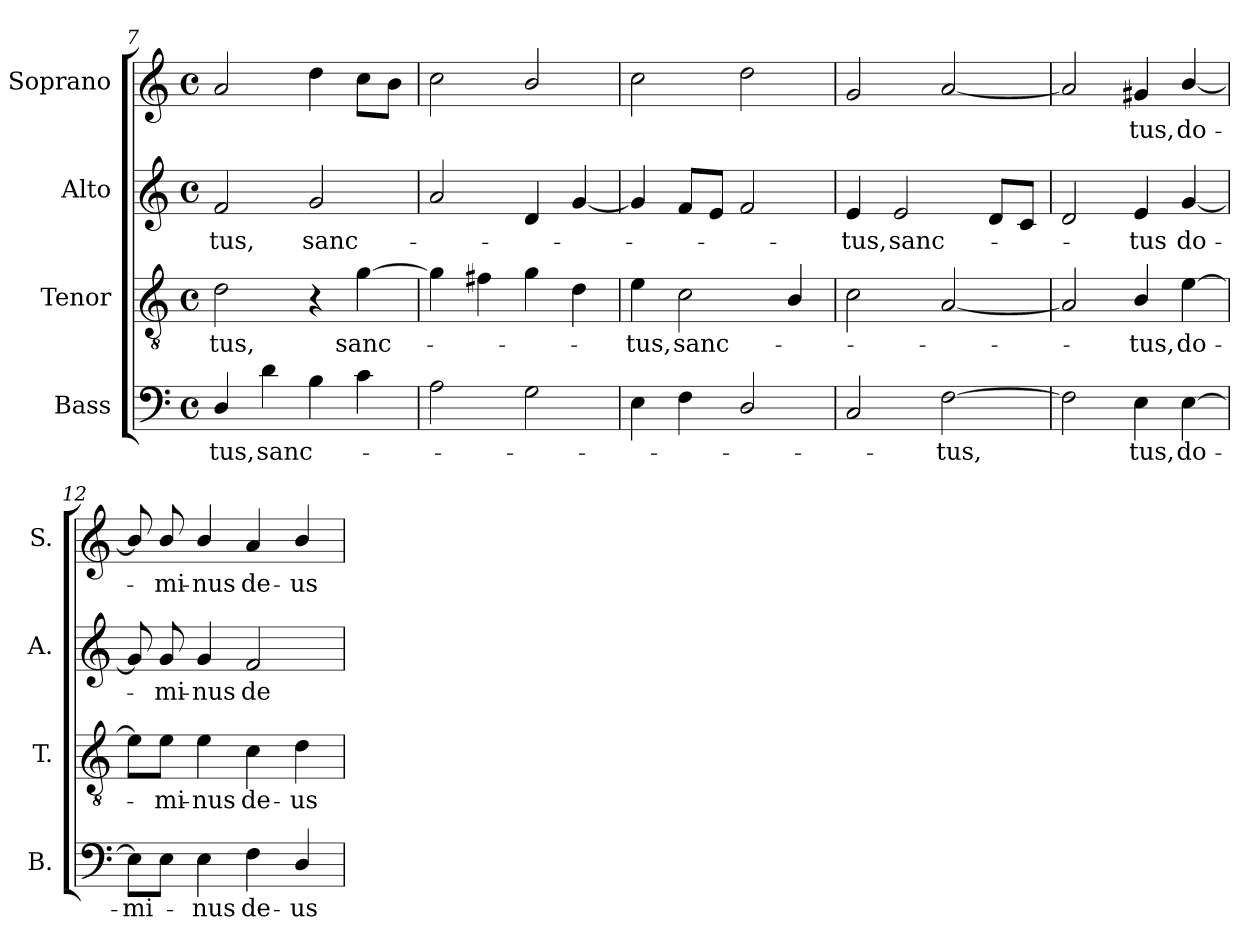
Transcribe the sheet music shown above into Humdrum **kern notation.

**kern	**text	**kern	**text	**kern	**text	**kern	**text
*part4	*part4	*part3	*part3	*part2	*part2	*part1	*part1
*staff4	*staff4	*staff3	*staff3	*staff2	*staff2	*staff1	*staff1
*I"Bass	*	*I"Tenor	*	*I"Alto	*	*I"Soprano	*
*I'B.	*	*I'T.	*	*I'A.	*	*I'S.	*
!!LO:LB:g=z
*clefF4	*	*clefGv2	*	*clefG2	*	*clefG2	*
*	*	*ITrd7c12	*	*	*	*	*
*k[]	*	*k[]	*	*k[]	*	*k[]	*
*C:	*	*C:	*	*C:	*	*C:	*
*M4/4	*	*M4/4	*	*M4/4	*	*M4/4	*
*met(c)	*	*met(c)	*	*met(c)	*	*met(c)	*
=7	=7	=7	=7	=7	=7	=7	=7
!	!LO:LY:b:color=#000000	!	!	!	!	!	!
!	!	!	!LO:LY:b:color=#000000	!	!	!	!
!	!	!	!	!	!LO:LY:b:color=#000000	!	!
4Di/	-tus,	2Di\	-tus,	2fi/	-tus,	2ai/	.
!	!LO:LY:b:color=#000000	!	!	!	!	!	!
4di\	sanc-	.	.	.	.	.	.
!	!	!	!	!	!LO:LY:b:color=#000000	!	!
4Bi\	.	4r	.	2gi/	sanc-	4ddi\	.
!	!	!	!LO:LY:b:color=#000000	!	!	!	!
4ci\	.	[4Gi\	sanc-	.	.	8cci\L	.
.	.	.	.	.	.	8bi\J	.
=8	=8	=8	=8	=8	=8	=8	=8
2Ai\	.	4Gi\]	.	2ai/	.	2cci\	.
.	.	4F#Xi\	.	.	.	.	.
2Gi\	.	4Gi\	.	4di/	.	2bi/	.
.	.	4Di\	.	[4gi/	.	.	.
=9	=9	=9	=9	=9	=9	=9	=9
!	!	!	!LO:LY:b:color=#000000	!	!	!	!
4Ei\	.	4Ei\	-tus,	4gi/]	.	2cci\	.
!	!	!	!LO:LY:b:color=#000000	!	!	!	!
4Fi\	.	2Ci\	sanc-	8fi/L	.	.	.
.	.	.	.	8ei/J	.	.	.
2Di/	.	.	.	2fi/	.	2ddi\	.
.	.	4BBi/	.	.	.	.	.
=10	=10	=10	=10	=10	=10	=10	=10
!	!	!	!	!	!LO:LY:b:color=#000000	!	!
2Ci/	.	2Ci\	.	4ei/	-tus,	2gi/	.
!	!	!	!	!	!LO:LY:b:color=#000000	!	!
.	.	.	.	2ei/	sanc-	.	.
!	!LO:LY:b:color=#000000	!	!	!	!	!	!
[2Fi\	-tus,	[2AAi/	.	.	.	[2ai/	.
.	.	.	.	8di/L	.	.	.
.	.	.	.	8ci/J	.	.	.
=11	=11	=11	=11	=11	=11	=11	=11
2Fi\]	.	2AAi/]	.	2di/	.	2ai/]	.
!	!LO:LY:b:color=#000000	!	!	!	!	!	!
!	!	!	!LO:LY:b:color=#000000	!	!	!	!
!	!	!	!	!	!LO:LY:b:color=#000000	!	!
!	!	!	!	!	!	!	!LO:LY:b:color=#000000
4Ei\	tus,	4BBi/	-tus,	4ei/	-tus	4g#Xi/	-tus,
!	!LO:LY:b:color=#000000	!	!	!	!	!	!
!	!	!	!LO:LY:b:color=#000000	!	!	!	!
!	!	!	!	!	!LO:LY:b:color=#000000	!	!
!	!	!	!	!	!	!	!LO:LY:b:color=#000000
[4Ei\	do-	[4Ei\	do-	[4gi/	do-	[4bi/	do-
=12	=12	=12	=12	=12	=12	=12	=12
!	!LO:LY:b:color=#000000	!	!	!	!	!	!
8Ei\L]	-mi-	8Ei\L]	.	8gi/]	.	8bi/]	.
!	!	!	!LO:LY:b:color=#000000	!	!	!	!
!	!	!	!	!	!LO:LY:b:color=#000000	!	!
!	!	!	!	!	!	!	!LO:LY:b:color=#000000
8Ei\J	.	8Ei\J	-mi-	8gi/	-mi-	8bi/	-mi-
!	!LO:LY:b:color=#000000	!	!	!	!	!	!
!	!	!	!LO:LY:b:color=#000000	!	!	!	!
!	!	!	!	!	!LO:LY:b:color=#000000	!	!
!	!	!	!	!	!	!	!LO:LY:b:color=#000000
4Ei\	-nus	4Ei\	-nus	4gi/	-nus	4bi/	-nus
!	!LO:LY:b:color=#000000	!	!	!	!	!	!
!	!	!	!LO:LY:b:color=#000000	!	!	!	!
!	!	!	!	!	!LO:LY:b:color=#000000	!	!
!	!	!	!	!	!	!	!LO:LY:b:color=#000000
4Fi\	de-	4Ci\	de-	2fi/	de-	4ai/	de-
!	!LO:LY:b:color=#000000	!	!	!	!	!	!
!	!	!	!LO:LY:b:color=#000000	!	!	!	!
!	!	!	!	!	!	!	!LO:LY:b:color=#000000
4Di/	-us	4Di\	-us	.	.	4bi/	-us
=	=	=	=	=	=	=	=
*-	*-	*-	*-	*-	*-	*-	*-
